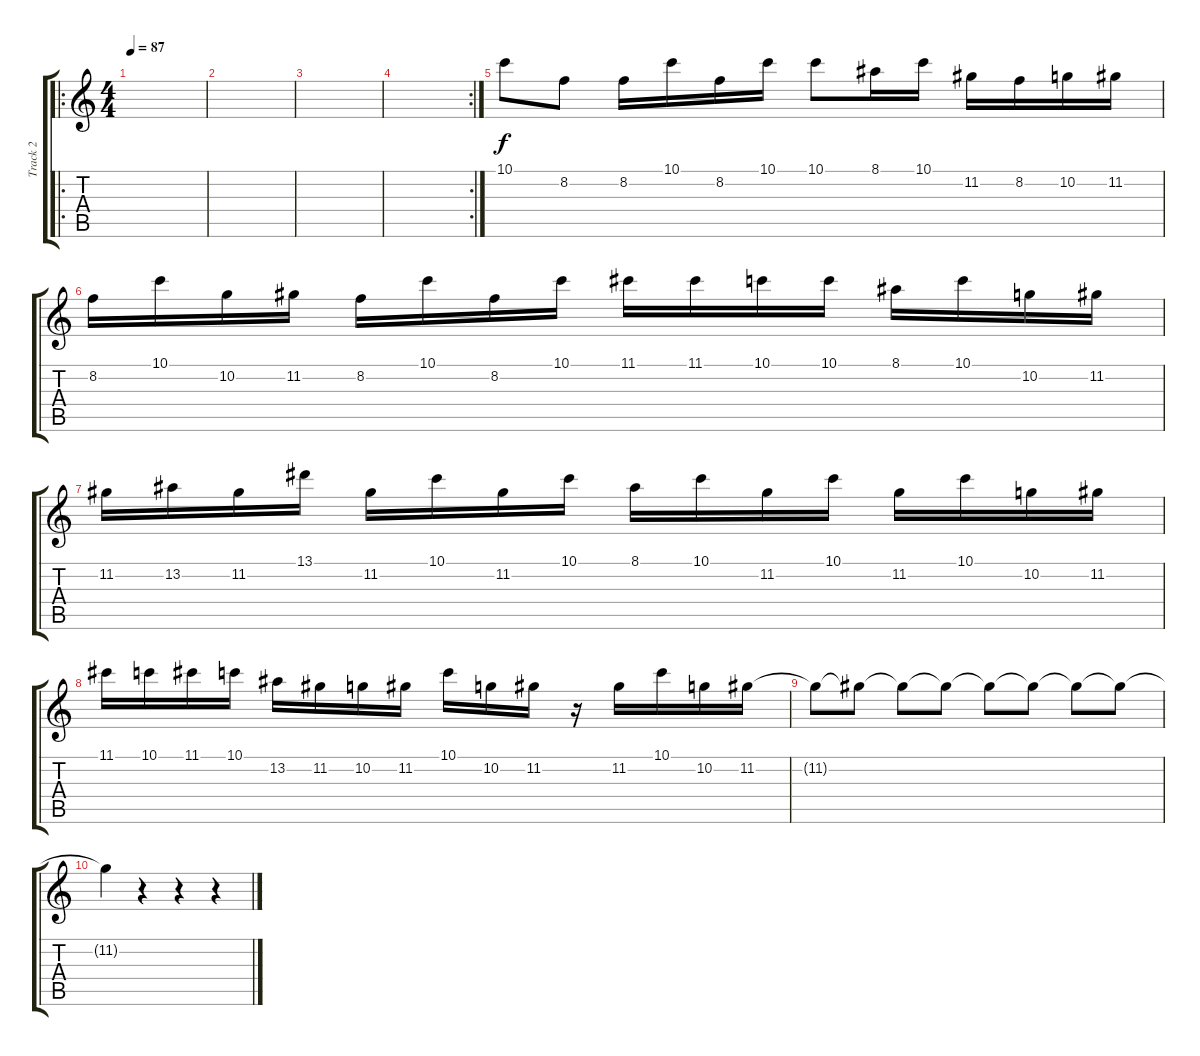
\track ("Track 2" "Track 2") {instrument distortionguitar}
\staff {score tabs}
\tuning (D4 A3 F3 C3 G2 C2) {hide}
\ro
\ts (4 4)
\tempo 87
\clef g2
\ks c
|
|
|
\rc 2
|
10.1.8 8.2.8 8.2.16 10.1.16 8.2.16 10.1.16 10.1.8 8.1.16 10.1.16 11.2.16 8.2.16 10.2.16 11.2.16 |
8.2.16 10.1.16 10.2.16 11.2.16 8.2.16 10.1.16 8.2.16 10.1.16 11.1.16 11.1.16 10.1.16 10.1.16 8.1.16 10.1.16 10.2.16 11.2.16 |
11.2.16 13.2.16 11.2.16 13.1.16 11.2.16 10.1.16 11.2.16 10.1.16 8.1.16 10.1.16 11.2.16 10.1.16 11.2.16 10.1.16 10.2.16 11.2.16 |
11.1.16 10.1.16 11.1.16 10.1.16 13.2.16 11.2.16 10.2.16 11.2.16 10.1.16 10.2.16 11.2.16 r.16 11.2.16 10.1.16 10.2.16 11.2.16 |
11.2{t}.8{volume 14} 11.2{t}.8{volume 13} 11.2{t}.8{volume 12} 11.2{t}.8{volume 11} 11.2{t}.8{volume 10} 11.2{t}.8{volume 8} 11.2{t}.8{volume 7} 11.2{t}.8{volume 6} |
11.2{t}.4{volume 4} r.4{volume 16} r.4 r.4
